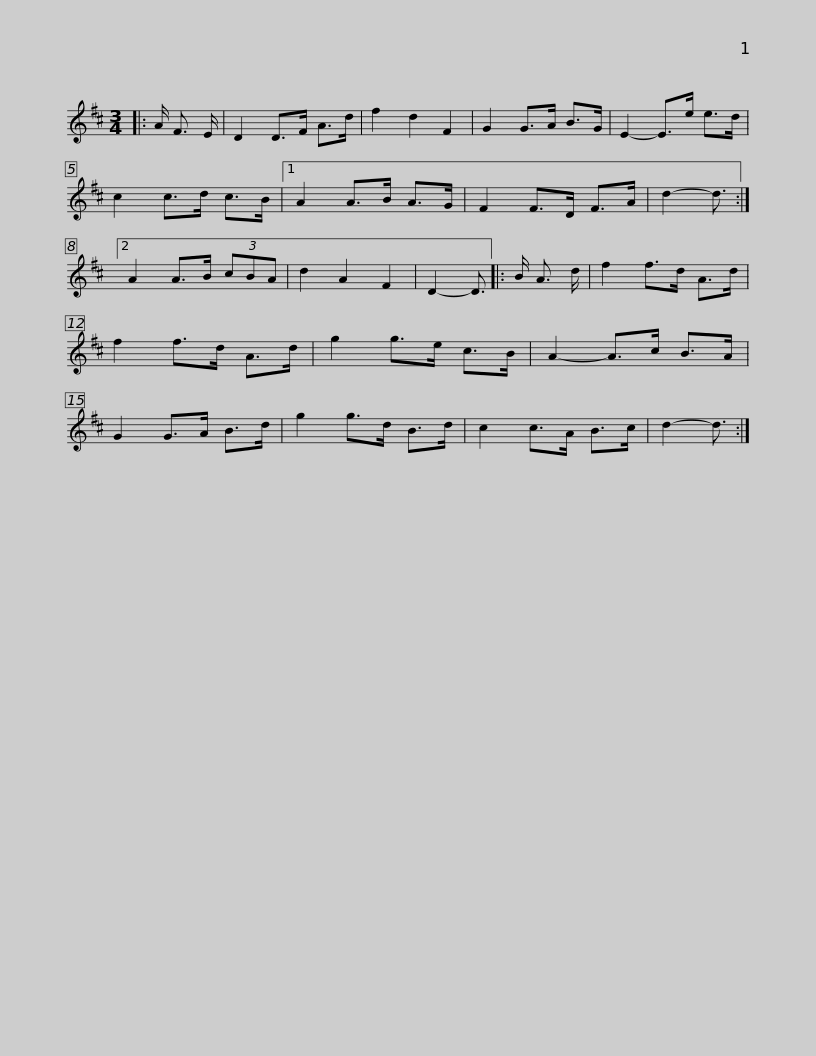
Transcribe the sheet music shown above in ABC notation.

X:1
L:1/8
M:3/4
I:linebreak $
K:D
V:1 treble
V:1
|: A/ F3/2 E/ | D2 D>F A>d | f2 d2 F2 | G2 G>A B>G | E2- E>e e>d | %5
 c2 c>d c>B |1 A2 A>B A>G | F2 F>D F>A |$ d2- d3/2 :|2 A2 A>B (3cBA | %10
 d2 A2 F2 | D2- D3/2 |: B/ A3/2 d/ | f2 f>d A>d | f2 f>d A>d | %15
 g2 g>e c>B | A2- A>c B>A |$ G2 G>A B>d | g2 g>d B>d | c2 c>A B>c | %20
 d2- d3/2 :| %21
